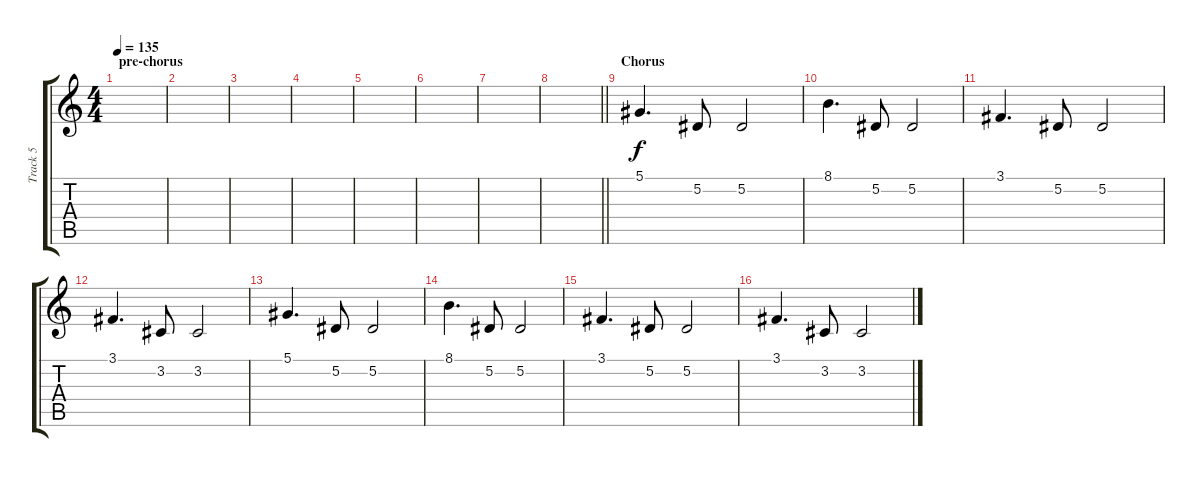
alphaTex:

\track ("Track 5" "Track 5") {instrument lead1square}
\staff {score tabs}
\tuning (Eb4 Bb3 Gb3 Db3 Ab2 Db2) {hide}
\ts (4 4)
\section ("" "pre-chorus")
\tempo 135
\clef g2
\ks c
|
|
|
|
|
|
|
\barLineRight lightlight
|
\section ("" "Chorus")
5.1.4{d} 5.2.8 5.2.2 |
8.1.4{d} 5.2.8 5.2.2 |
3.1.4{d} 5.2.8 5.2.2 |
3.1.4{d} 3.2.8 3.2.2 |
5.1.4{d} 5.2.8 5.2.2 |
8.1.4{d} 5.2.8 5.2.2 |
3.1.4{d} 5.2.8 5.2.2 |
3.1.4{d} 3.2.8 3.2.2
